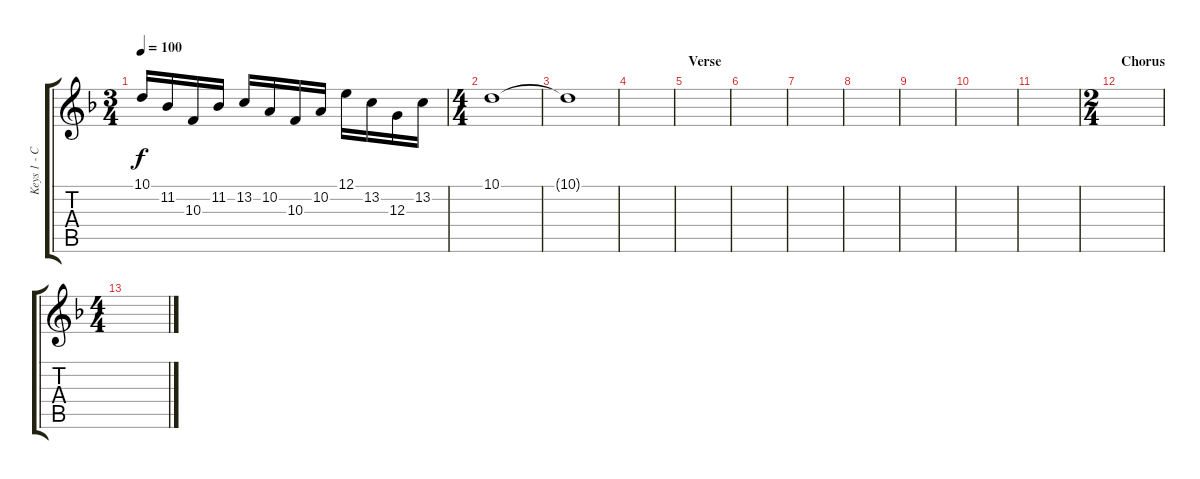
\track ("Keys 1 - Chris Caffery" "Keys 1 - C") {instrument stringensemble1}
\staff {score tabs}
\tuning (E4 B3 G3 D3 A2 E2) {hide}
\ts (3 4)
\tempo 100
\clef g2
\ks f
10.1.16{dy f} 11.2.16 10.3.16 11.2.16 13.2.16 10.2.16 10.3.16 10.2.16 12.1.16 13.2.16 12.3.16 13.2.16 |
\ts (4 4)
10.1.1 |
10.1{t}.1 |
|
\section ("" "Verse")
|
|
|
|
|
|
|
\ts (2 4)
\section ("" "Chorus")
|
\ts (4 4)
